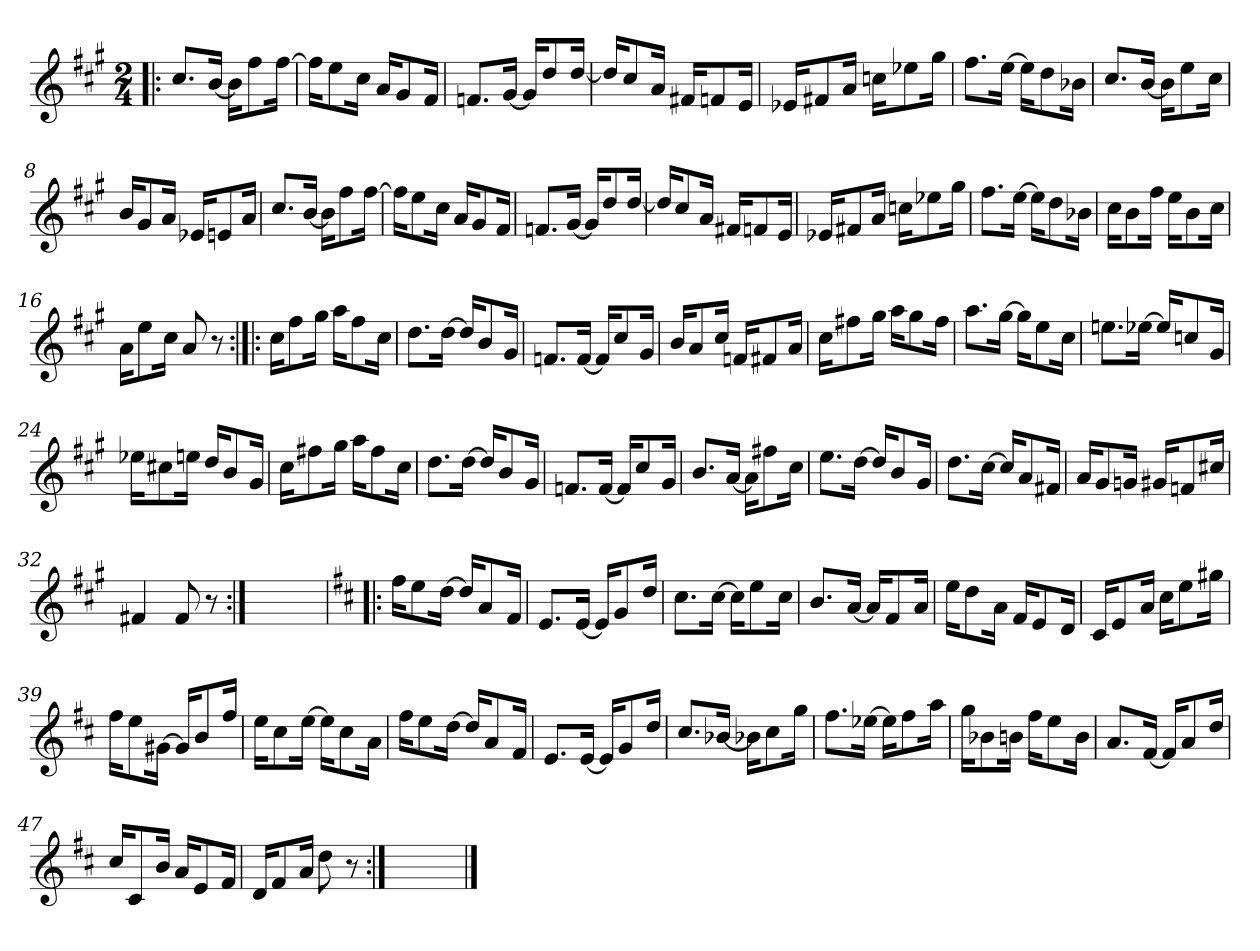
**kern
*part1
*staff1
*clefG2
*k[f#c#g#]
*A:
*M2/4
=1!|:
8.cc#/L
[16b/Jk
16b\KL]
8ff#\
[16ff#\Jk
=2
16ff#\KL]
8ee\
16cc#\Jk
16a/KL
8g#/
16f#/Jk
=3
8.fn/L
[16g#/Jk
16g#/KL]
8dd/
[16dd/Jk
=4
16dd/KL]
8cc#/
16a/Jk
16f#X/KL
8fn/
16e/Jk
=5
16e-/KL
8f#X/
16a/Jk
16ccn\KL
8ee-X\
16gg#\Jk
!!LO:LB:g=z
=6
8.ff#\L
[16ee\Jk
16ee\KL]
8dd\
16b-X\Jk
=7
8.cc#/L
[16b/Jk
16b\KL]
8ee\
16cc#\Jk
=8
16b/KL
8g#/
16a/Jk
16e-X/KL
8en/
16a/Jk
=9
8.cc#/L
[16b/Jk
16b\KL]
8ff#\
[16ff#\Jk
=10
16ff#\KL]
8ee\
16cc#\Jk
16a/KL
8g#/
16f#/Jk
!!LO:LB:g=z
=11
8.fn/L
[16g#/Jk
16g#/KL]
8dd/
[16dd/Jk
=12
16dd/KL]
8cc#/
16a/Jk
16f#X/KL
8fn/
16e/Jk
=13
16e-X/KL
8f#X/
16a/Jk
16ccn\KL
8ee-X\
16gg#\Jk
=14
8.ff#\L
[16ee\Jk
16ee\KL]
8dd\
16b-X\Jk
=15
16cc#\KL
8b\
16ff#\Jk
16ee\KL
8b\
16cc#\Jk
!!LO:LB:g=z
=16
16a\KL
8ee\
16cc#\Jk
8a/
8r
=17:|!|:
16cc#\KL
8ff#\
16gg#\Jk
16aa\KL
8ff#\
16cc#\Jk
=18
8.dd\L
[16dd\Jk
16dd/KL]
8b/
16g#/Jk
=19
8.fn/L
[16f/Jk
16f/KL]
8cc#/
16g#/Jk
=20
16b/KL
8a/
16cc#/Jk
16fn/KL
8f#X/
16a/Jk
!!LO:LB:g=z
=21
16cc#\KL
8ff#X\
16gg#\Jk
16aa\KL
8gg#\
16ff#\Jk
=22
8.aa\L
[16gg#\Jk
16gg#\KL]
8ee\
16cc#\Jk
=23
8.een\L
[16ee-X\Jk
16ee-/KL]
8ccn/
16g#/Jk
=24
16ee-X\KL
8cc#X\
16een\Jk
16dd/KL
8b/
16g#/Jk
=25
16cc#\KL
8ff#X\
16gg#\Jk
16aa\KL
8ff#\
16cc#\Jk
!!LO:LB:g=z
=26
8.dd\L
[16dd\Jk
16dd/KL]
8b/
16g#/Jk
=27
8.fn/L
[16f/Jk
16f/KL]
8cc#/
16g#/Jk
=28
8.b/L
[16a/Jk
16a\KL]
8ff#X\
16cc#\Jk
=29
8.ee\L
[16dd\Jk
16dd/KL]
8b/
16g#/Jk
=30
8.dd\L
[16cc#\Jk
16cc#/KL]
8a/
16f#X/Jk
!!LO:LB:g=z
=31
16a/KL
8g#/
16gn/Jk
16g#X/KL
8fn/
16cc#X/Jk
=32
4f#X/
8f#/
8r
=32X321:|!
2ryy
=33!|:
*k[f#c#]
*D:
16ff#\KL
8ee\
[16dd\Jk
16dd/KL]
8a/
16f#/Jk
=34
8.e/L
[16e/Jk
16e/KL]
8g/
16dd/Jk
!!LO:LB:g=z
=35
8.cc#\L
[16cc#\Jk
16cc#\KL]
8ee\
16cc#\Jk
=36
8.b/L
[16a/Jk
16a/KL]
8f#/
16a/Jk
=37
16ee\KL
8dd\
16a\Jk
16f#/KL
8e/
16d/Jk
=38
16c#/KL
8e/
16a/Jk
16cc#\KL
8ee\
16gg#X\Jk
=39
16ff#\KL
8ee\
[16g#X\Jk
16g#/KL]
8b/
16ff#/Jk
!!LO:LB:g=z
=40
16ee\KL
8cc#\
[16ee\Jk
16ee\KL]
8cc#\
16a\Jk
=41
16ff#\KL
8ee\
[16dd\Jk
16dd/KL]
8a/
16f#/Jk
=42
8.e/L
[16e/Jk
16e/KL]
8g/
16dd/Jk
=43
8.cc#/L
[16b-X/Jk
16b-X\KL]
8cc#\
16gg\Jk
=44
8.ff#\L
[16ee-X\Jk
16ee-\KL]
8ff#\
16aa\Jk
!!LO:LB:g=z
=45
16gg\KL
8b-X\
16bn\Jk
16ff#\KL
8ee\
16b\Jk
=46
8.a/L
[16f#/Jk
16f#/KL]
8a/
16dd/Jk
=47
16cc#/KL
8c#/
16b/Jk
16a/KL
8e/
16f#/Jk
=48
16d/KL
8f#/
16a/Jk
8dd\
8r
=49:|!
2ryy
==
*-
